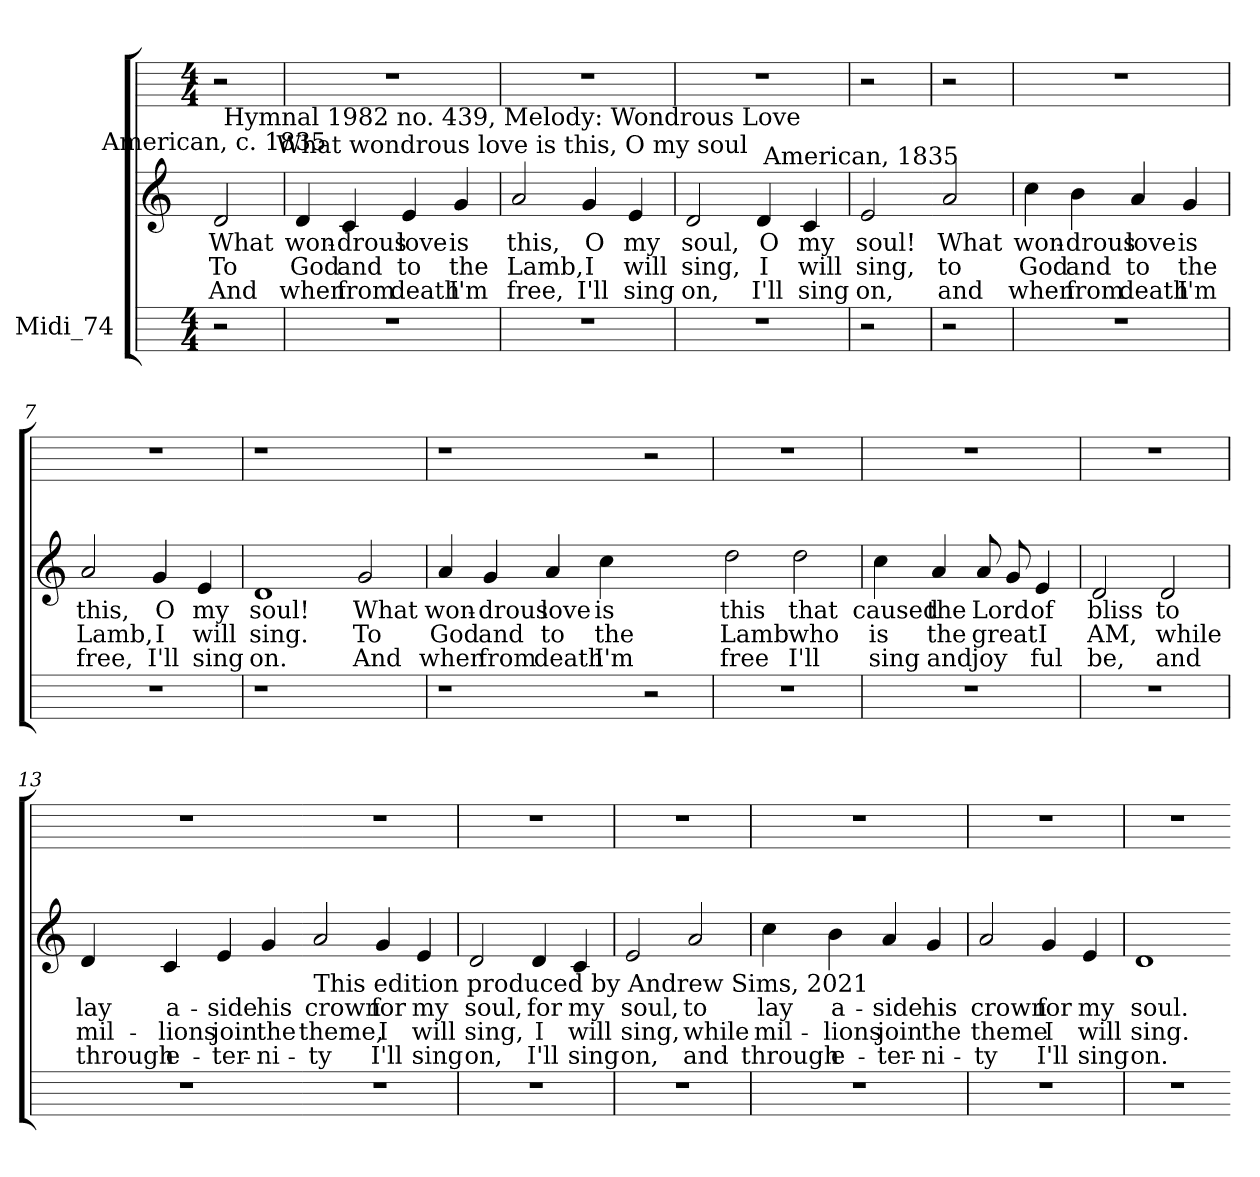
**kern	**kern	**text	**text	**text	**kern
*part3	*part2	*part2	*part2	*part2	*part1
*staff3	*staff2	*staff2	*staff2	*staff2	*staff1
*I"Midi_74	*	*	*	*	*
*	*clefG2	*	*	*	*
*	*k[]	*	*	*	*
*	*C:	*	*	*	*
*M4/4	*	*	*	*	*M4/4
=	=	=	=	=	=
!	!LO:TX:a:cj:t=American, c. 1835	!	!	!	!
!	!	!LO:LY:b	!LO:LY:b	!LO:LY:b	!
2r	2d	What	To	And	2r
=1	=1	=1	=1	=1	=1
!	!	!LO:LY:b	!LO:LY:b	!LO:LY:b	!
1r	4d	won-	-God	when	1r
!	!	!LO:LY:b	!LO:LY:b	!LO:LY:b	!
.	4c	drous	and	from	.
!	!	!LO:LY:b	!LO:LY:b	!LO:LY:b	!
.	4e	love	to	death	.
!	!	!LO:LY:b	!LO:LY:b	!LO:LY:b	!
.	4g	is	the	I'm	.
=2	=2	=2	=2	=2	=2
!	!LO:TX:a:cj:t=What wondrous love is this, O my soul	!	!	!	!
!	!LO:TX:a:cj:t=Hymnal 1982 no. 439, Melody&colon; Wondrous Love	!	!	!	!
!	!	!LO:LY:b	!LO:LY:b	!LO:LY:b	!
1r	2a	this,	Lamb,	free,	1r
!	!	!LO:LY:b	!LO:LY:b	!LO:LY:b	!
.	4g	O	I	I'll	.
!	!	!LO:LY:b	!LO:LY:b	!LO:LY:b	!
.	4e	my	will	sing	.
=3	=3	=3	=3	=3	=3
!	!	!LO:LY:b	!LO:LY:b	!LO:LY:b	!
1r	2d	soul,	sing,	on,	1r
!	!	!LO:LY:b	!LO:LY:b	!LO:LY:b	!
.	4d	O	I	I'll	.
!	!	!LO:LY:b	!LO:LY:b	!LO:LY:b	!
.	4c	my	will	sing	.
=4	=4	=4	=4	=4	=4
!	!LO:TX:a:cj:t=American, 1835	!	!	!	!
!	!	!LO:LY:b	!LO:LY:b	!LO:LY:b	!
2r	2e	soul!	sing,	on,	2r
!!LO:LB:g=z
=5	=5-	=5	=5	=5	=5
!	!	!LO:LY:b	!LO:LY:b	!LO:LY:b	!
2r	2a	What	to	and	2r
=6	=6	=6	=6	=6	=6
!	!	!LO:LY:b	!LO:LY:b	!LO:LY:b	!
1r	4cc	won-	-God	when	1r
!	!	!LO:LY:b	!LO:LY:b	!LO:LY:b	!
.	4b	drous	and	from	.
!	!	!LO:LY:b	!LO:LY:b	!LO:LY:b	!
.	4a	love	to	death	.
!	!	!LO:LY:b	!LO:LY:b	!LO:LY:b	!
.	4g	is	the	I'm	.
=7	=7	=7	=7	=7	=7
!	!	!LO:LY:b	!LO:LY:b	!LO:LY:b	!
1r	2a	this,	Lamb,	free,	1r
!	!	!LO:LY:b	!LO:LY:b	!LO:LY:b	!
.	4g	O	I	I'll	.
!	!	!LO:LY:b	!LO:LY:b	!LO:LY:b	!
.	4e	my	will	sing	.
=8	=8	=8	=8	=8	=8
!	!	!LO:LY:b	!LO:LY:b	!LO:LY:b	!
1r	1d	soul!	sing.	on.	1r
!	!	!LO:LY:b	!LO:LY:b	!LO:LY:b	!
2ryy	2g	What	To	And	2ryy
=9	=9	=9	=9	=9	=9
!	!	!LO:LY:b	!LO:LY:b	!LO:LY:b	!
1r	4a	won-	-God	when	1r
!	!	!LO:LY:b	!LO:LY:b	!LO:LY:b	!
.	4g	drous	and	from	.
!	!	!LO:LY:b	!LO:LY:b	!LO:LY:b	!
.	4a	love	to	death	.
!	!	!LO:LY:b	!LO:LY:b	!LO:LY:b	!
.	4cc	is	the	I'm	.
2r	2ryy	.	.	.	2r
!!LO:LB:g=z
=10	=10-	=10	=10	=10	=10
!	!	!LO:LY:b	!LO:LY:b	!LO:LY:b	!
1r	2dd	this	Lamb	free	1r
!	!	!LO:LY:b	!LO:LY:b	!LO:LY:b	!
.	2dd	that	who	I'll	.
=11	=11	=11	=11	=11	=11
!	!	!LO:LY:b	!LO:LY:b	!LO:LY:b	!
1r	4cc	caused	is	sing	1r
!	!	!LO:LY:b	!LO:LY:b	!LO:LY:b	!
.	4a	the	the	and	.
!	!	!LO:LY:b	!LO:LY:b	!LO:LY:b	!
.	8a	Lord	great	joy	.
.	8g	.	.	.	.
!	!	!LO:LY:b	!LO:LY:b	!LO:LY:b	!
.	4e	of	I	ful	.
=12	=12	=12	=12	=12	=12
!	!	!LO:LY:b	!LO:LY:b	!LO:LY:b	!
1r	2d	bliss	AM,	be,	1r
!	!	!LO:LY:b	!LO:LY:b	!LO:LY:b	!
.	2d	to	while	and	.
=13	=13	=13	=13	=13	=13
!	!	!LO:LY:b	!LO:LY:b	!LO:LY:b	!
1r	4d	lay	mil-	-through	1r
!	!	!LO:LY:b	!LO:LY:b	!LO:LY:b	!
.	4c	a-	-lions	e-	.
!	!	!LO:LY:b	!LO:LY:b	!LO:LY:b	!
.	4e	-side	join	ter-	.
!	!	!LO:LY:b	!LO:LY:b	!LO:LY:b	!
.	4g	-his	the	ni-	.
!!LO:LB:g=z
=14	=14-	=14	=14	=14	=14
!	!LO:TX:b:t=This edition produced by Andrew Sims, 2021	!	!	!	!
!	!	!LO:LY:b	!LO:LY:b	!LO:LY:b	!
1r	2a	-crown	theme,	ty	1r
!	!	!LO:LY:b	!LO:LY:b	!LO:LY:b	!
.	4g	for	I	I'll	.
!	!	!LO:LY:b	!LO:LY:b	!LO:LY:b	!
.	4e	my	will	sing	.
=15	=15	=15	=15	=15	=15
!	!	!LO:LY:b	!LO:LY:b	!LO:LY:b	!
1r	2d	soul,	sing,	on,	1r
!	!	!LO:LY:b	!LO:LY:b	!LO:LY:b	!
.	4d	for	I	I'll	.
!	!	!LO:LY:b	!LO:LY:b	!LO:LY:b	!
.	4c	my	will	sing	.
=16	=16	=16	=16	=16	=16
!	!	!LO:LY:b	!LO:LY:b	!LO:LY:b	!
1r	2e	soul,	sing,	on,	1r
!	!	!LO:LY:b	!LO:LY:b	!LO:LY:b	!
.	2a	to	while	and	.
=17	=17	=17	=17	=17	=17
!	!	!LO:LY:b	!LO:LY:b	!LO:LY:b	!
1r	4cc	lay	mil-	-through	1r
!	!	!LO:LY:b	!LO:LY:b	!LO:LY:b	!
.	4b	a-	-lions	e-	.
!	!	!LO:LY:b	!LO:LY:b	!LO:LY:b	!
.	4a	-side	join	ter-	.
!	!	!LO:LY:b	!LO:LY:b	!LO:LY:b	!
.	4g	-his	the	ni-	.
=18	=18	=18	=18	=18	=18
!	!	!LO:LY:b	!LO:LY:b	!LO:LY:b	!
1r	2a	-crown	theme	ty	1r
!	!	!LO:LY:b	!LO:LY:b	!LO:LY:b	!
.	4g	for	I	I'll	.
!	!	!LO:LY:b	!LO:LY:b	!LO:LY:b	!
.	4e	my	will	sing	.
=19	=19	=19	=19	=19	=19
!	!	!LO:LY:b	!LO:LY:b	!LO:LY:b	!
1r	1d	soul.	sing.	on.	1r
==	=-	==	==	==	==
*-	*-	*-	*-	*-	*-
